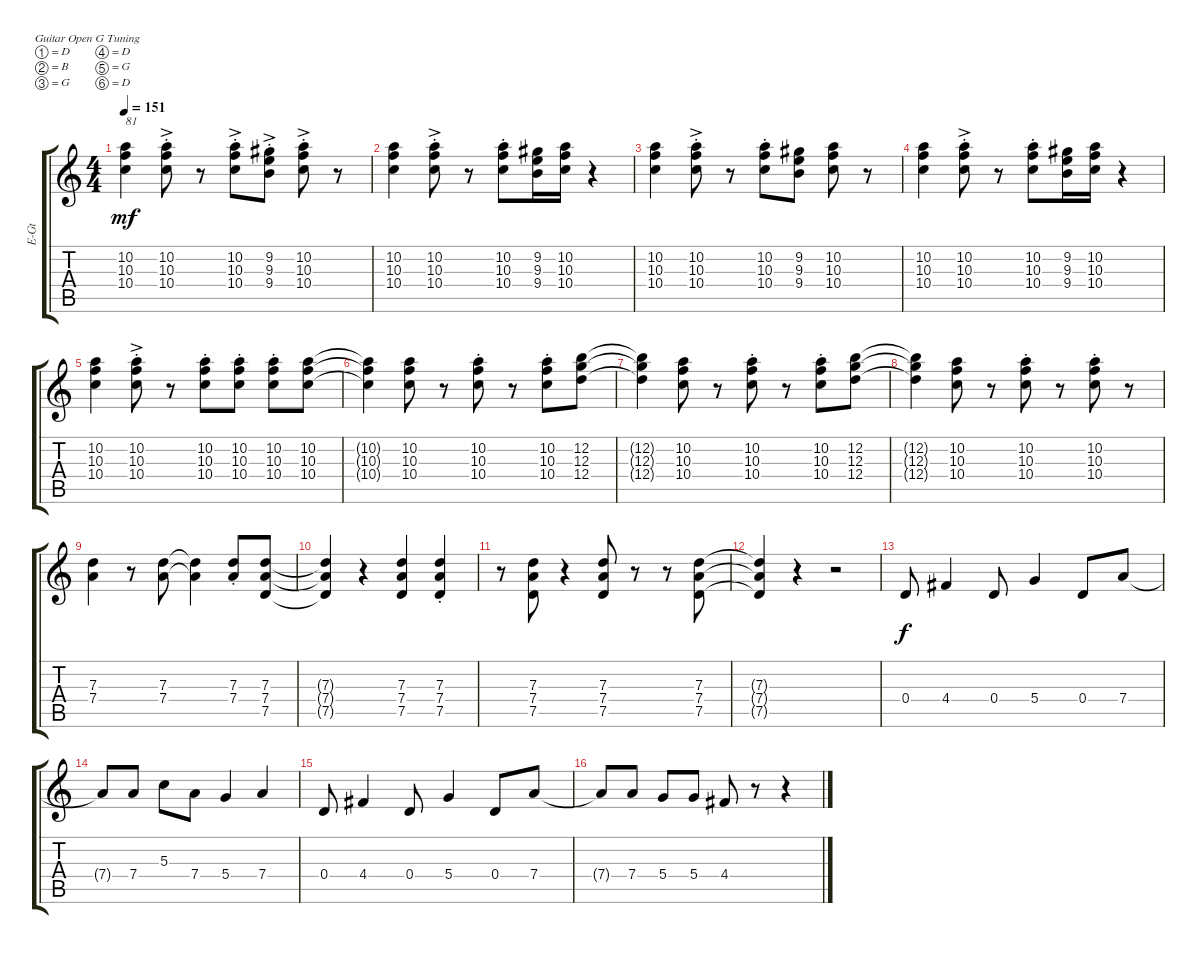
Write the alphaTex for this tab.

\bracketExtendMode groupsimilarinstruments
\track ("Electric Guitar-Keith" "E-Gt") {instrument overdrivenguitar}
\staff {score tabs}
\tuning (D4 B3 G3 D3 G2 D2)
\ts (4 4)
\tempo 151
\clef g2
\ks aminor
(10.4 10.3 10.2).4{txt "81" dy mf beam Down} (10.4{ac st} 10.3{ac st} 10.2{ac st}).8{beam Down} r.8{beam Down} (10.4{ac st} 10.3{ac st} 10.2{ac st}).8{beam Down} (9.4{ac st} 9.3{ac st} 9.2{ac st acc #}).8{beam Down} (10.4{ac st} 10.3{ac st} 10.2{ac st}).8{beam Down} r.8{beam Down} |
(10.4 10.3 10.2).4{beam Down} (10.4{ac st} 10.3{ac st} 10.2{ac st}).8{beam Down} r.8{beam Down} (10.4{st} 10.3{st} 10.2{st}).8{beam Down} (9.4 9.3 9.2{acc #}).16{beam Down} (10.4 10.3 10.2).16{beam Down} r.4{beam Down} |
(10.4 10.3 10.2).4{beam Down} (10.4{ac st} 10.3{ac st} 10.2{ac st}).8{beam Down} r.8{beam Down} (10.4{st} 10.3{st} 10.2{st}).8{beam Down} (9.4 9.3 9.2{acc #}).8{beam Down} (10.4 10.3 10.2).8{beam Down} r.8{beam Down} |
(10.4 10.3 10.2).4{beam Down} (10.4{ac st} 10.3{ac st} 10.2{ac st}).8{beam Down} r.8{beam Down} (10.4{st} 10.3{st} 10.2{st}).8{beam Down} (9.4 9.3 9.2{acc #}).16{beam Down} (10.4 10.3 10.2).16{beam Down} r.4{beam Down} |
(10.4 10.3 10.2).4{beam Down} (10.4{ac st} 10.3{ac st} 10.2{ac st}).8{beam Down} r.8{beam Down} (10.4{st} 10.3{st} 10.2{st}).8{beam Down} (10.4{st} 10.3{st} 10.2{st}).8{beam Down} (10.4{st} 10.3{st} 10.2{st}).8{beam Down} (10.4 10.3 10.2).8{beam Down} |
(10.4{t} 10.3{t} 10.2{t}).4{beam Down} (10.4 10.3 10.2).8{beam Down} r.8{beam Down} (10.4{st} 10.3{st} 10.2{st}).8{beam Down} r.8{beam Down} (10.4{st} 10.3{st} 10.2{st}).8{beam Down} (12.4 12.3 12.2).8{beam Down} |
(12.4{t} 12.3{t} 12.2{t}).4{beam Down} (10.4 10.3 10.2).8{beam Down} r.8{beam Down} (10.4{st} 10.3{st} 10.2{st}).8{beam Down} r.8{beam Down} (10.4{st} 10.3{st} 10.2{st}).8{beam Down} (12.4 12.3 12.2).8{beam Down} |
(12.4{t} 12.3{t} 12.2{t}).4{beam Down} (10.4 10.3 10.2).8{beam Down} r.8{beam Down} (10.4{st} 10.3{st} 10.2{st}).8{beam Down} r.8{beam Down} (10.4{st} 10.3{st} 10.2{st}).8{beam Down} r.8{beam Down} |
(7.4 7.3).4{beam Down} r.8{beam Down} (7.4 7.3).8{beam Down} (7.4{t} 7.3{t}).4{beam Down} (7.4{st} 7.3{st}).8{beam Up} (7.5 7.4 7.3).8{beam Up} |
(7.5{t} 7.4{t} 7.3{t}).4{beam Up} r.4{beam Down} (7.5 7.4 7.3).4{beam Up} (7.5{st} 7.4{st} 7.3{st}).4{beam Up} |
r.8{beam Down} (7.5 7.4 7.3).8{beam Up} r.4{beam Down} (7.5 7.4 7.3).8{beam Up} r.8{beam Down} r.8{beam Down} (7.5 7.4 7.3).8{beam Up} |
(7.5{t} 7.4{t} 7.3{t}).4{beam Up} r.4{beam Down} r.2{beam Down} |
0.4.8{dy f beam Up} 4.4{acc #}.4{beam Up} 0.4.8{beam Up} 5.4.4{beam Up} 0.4.8{beam Up} 7.4.8{beam Up} |
7.4{t}.8{beam Up} 7.4.8{beam Up} 5.3.8{beam Down} 7.4.8{beam Down} 5.4.4{beam Up} 7.4.4{beam Up} |
0.4.8{beam Up} 4.4{acc #}.4{beam Up} 0.4.8{beam Up} 5.4.4{beam Up} 0.4.8{beam Up} 7.4.8{beam Up} |
7.4{t}.8{beam Up} 7.4.8{beam Up} 5.4.8{beam Up} 5.4.8{beam Up} 4.4{acc #}.8{beam Up} r.8{beam Down} r.4{beam Down}
